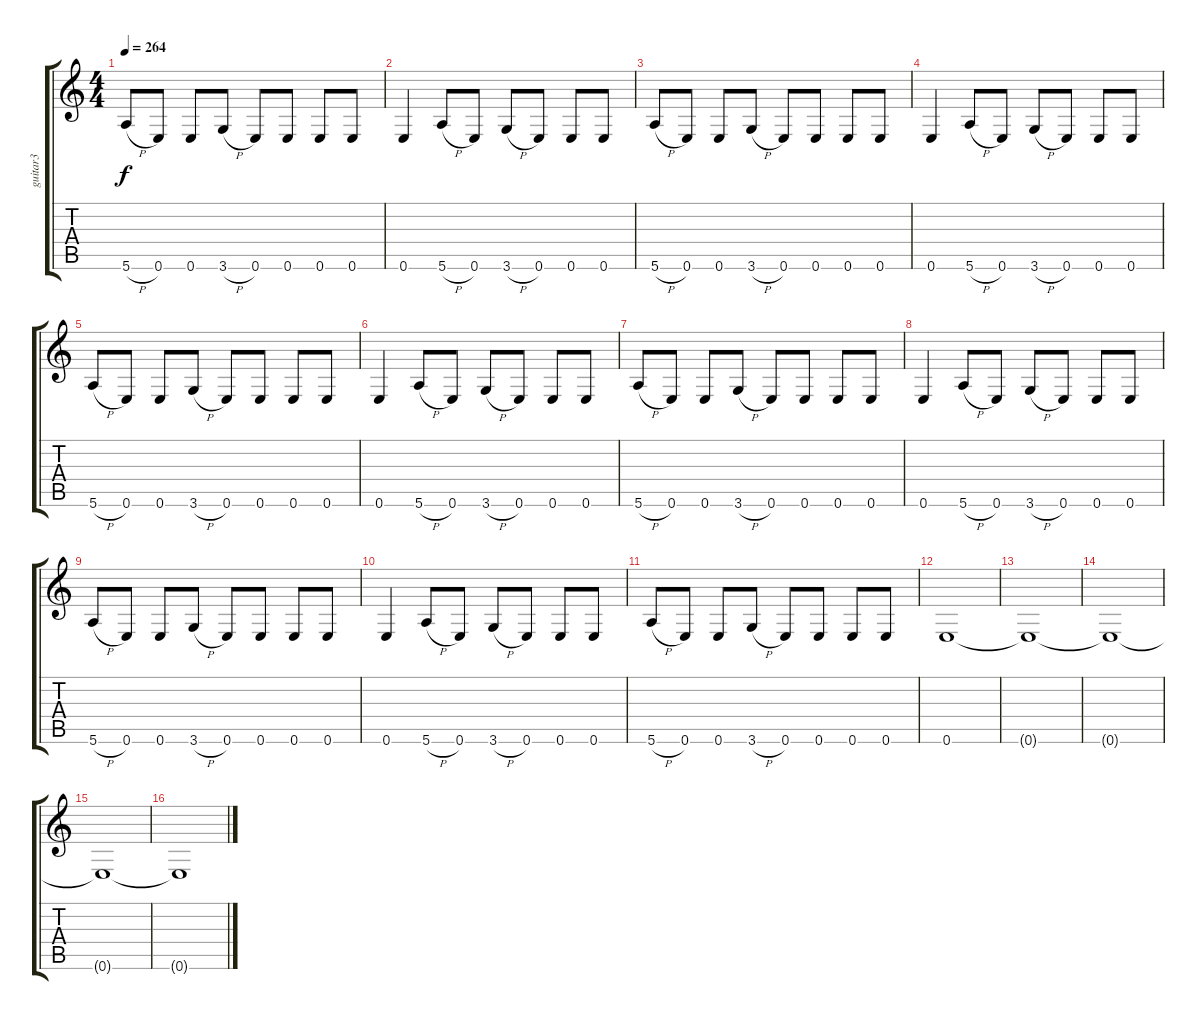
\track ("guitar3" "guitar3") {instrument distortionguitar}
\staff {score tabs}
\tuning (E4 B3 G3 D3 A2 E2) {hide}
\ts (4 4)
\tempo 264
\clef g2
\ks c
5.6{h}.8{dy f} 0.6.8 0.6.8 3.6{h}.8 0.6.8 0.6.8 0.6.8 0.6.8 |
0.6.4 5.6{h}.8 0.6.8 3.6{h}.8 0.6.8 0.6.8 0.6.8 |
5.6{h}.8 0.6.8 0.6.8 3.6{h}.8 0.6.8 0.6.8 0.6.8 0.6.8 |
0.6.4 5.6{h}.8 0.6.8 3.6{h}.8 0.6.8 0.6.8 0.6.8 |
5.6{h}.8 0.6.8 0.6.8 3.6{h}.8 0.6.8 0.6.8 0.6.8 0.6.8 |
0.6.4 5.6{h}.8 0.6.8 3.6{h}.8 0.6.8 0.6.8 0.6.8 |
5.6{h}.8 0.6.8 0.6.8 3.6{h}.8 0.6.8 0.6.8 0.6.8 0.6.8 |
0.6.4 5.6{h}.8 0.6.8 3.6{h}.8 0.6.8 0.6.8 0.6.8 |
5.6{h}.8 0.6.8 0.6.8 3.6{h}.8 0.6.8 0.6.8 0.6.8 0.6.8 |
0.6.4 5.6{h}.8 0.6.8 3.6{h}.8 0.6.8 0.6.8 0.6.8 |
5.6{h}.8 0.6.8 0.6.8 3.6{h}.8 0.6.8 0.6.8 0.6.8 0.6.8 |
0.6.1 |
0.6{t}.1 |
0.6{t}.1 |
0.6{t}.1 |
0.6{t}.1
